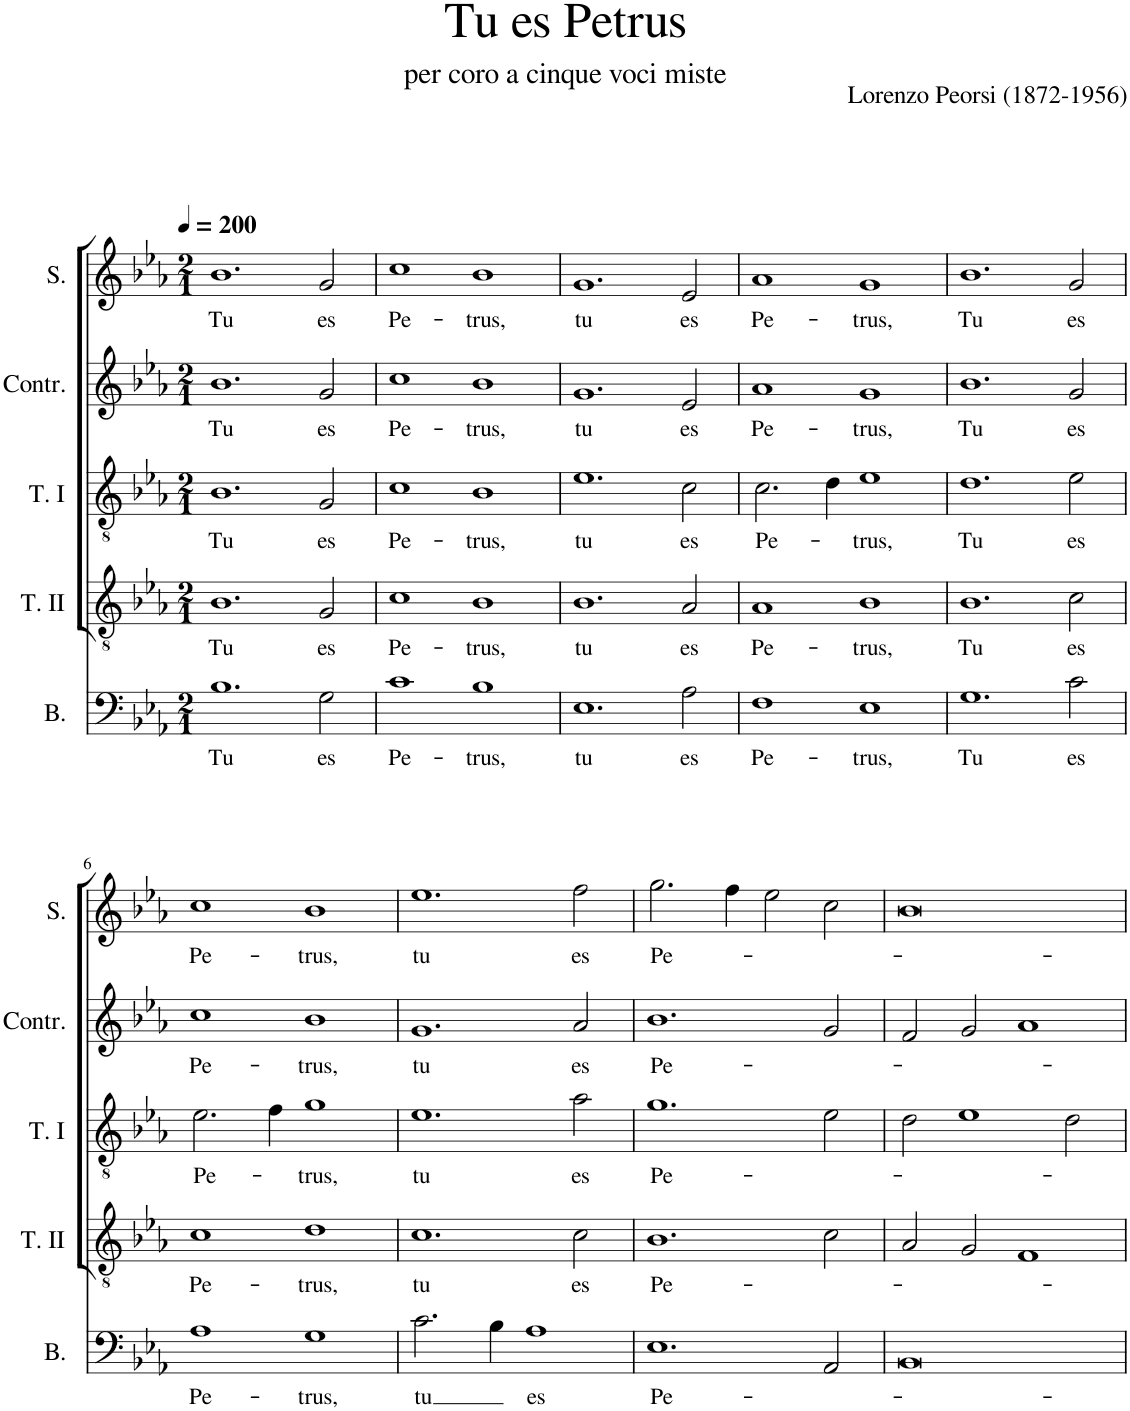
**kern	**text	**kern	**text	**kern	**text	**kern	**text	**kern	**text
*part5	*part5	*part4	*part4	*part3	*part3	*part2	*part2	*part1	*part1
*staff5	*staff5	*staff4	*staff4	*staff3	*staff3	*staff2	*staff2	*staff1	*staff1
*I"B.	*	*I"T. II	*	*I"T. I	*	*I"Contr.	*	*I"S.	*
*I'B.	*	*I'T. II	*	*I'T. I	*	*I'Contr.	*	*I'S.	*
*clefF4	*	*clefGv2	*	*clefGv2	*	*clefG2	*	*clefG2	*
*k[b-e-a-]	*	*k[b-e-a-]	*	*k[b-e-a-]	*	*k[b-e-a-]	*	*k[b-e-a-]	*
*M2/1	*	*M2/1	*	*M2/1	*	*M2/1	*	*M2/1	*
*MM200	*	*MM200	*	*MM200	*	*MM200	*	*MM200	*
=1	=1	=1	=1	=1	=1	=1	=1	=1	=1
!	!LO:LY:b	!	!LO:LY:b	!	!LO:LY:b	!	!LO:LY:b	!	!LO:LY:b
1.B-	Tu	1.B-	Tu	1.B-	Tu	1.b-	Tu	1.b-	Tu
!	!LO:LY:b	!	!LO:LY:b	!	!LO:LY:b	!	!LO:LY:b	!	!LO:LY:b
2G\	es	2G/	es	2G/	es	2g/	es	2g/	es
=2	=2	=2	=2	=2	=2	=2	=2	=2	=2
!	!LO:LY:b	!	!LO:LY:b	!	!LO:LY:b	!	!LO:LY:b	!	!LO:LY:b
1c	Pe-	1c	Pe-	1c	Pe-	1cc	Pe-	1cc	Pe-
!	!LO:LY:b	!	!LO:LY:b	!	!LO:LY:b	!	!LO:LY:b	!	!LO:LY:b
1B-	-trus,	1B-	-trus,	1B-	-trus,	1b-	-trus,	1b-	-trus,
=3	=3	=3	=3	=3	=3	=3	=3	=3	=3
!	!LO:LY:b	!	!LO:LY:b	!	!LO:LY:b	!	!LO:LY:b	!	!LO:LY:b
1.E-	tu	1.B-	tu	1.e-	tu	1.g	tu	1.g	tu
!	!LO:LY:b	!	!LO:LY:b	!	!LO:LY:b	!	!LO:LY:b	!	!LO:LY:b
2A-\	es	2A-/	es	2c\	es	2e-/	es	2e-/	es
=4	=4	=4	=4	=4	=4	=4	=4	=4	=4
!	!LO:LY:b	!	!LO:LY:b	!	!LO:LY:b	!	!LO:LY:b	!	!LO:LY:b
1F	Pe-	1A-	Pe-	2.c\	Pe-	1a-	Pe-	1a-	Pe-
.	.	.	.	4d\	.	.	.	.	.
!	!LO:LY:b	!	!LO:LY:b	!	!LO:LY:b	!	!LO:LY:b	!	!LO:LY:b
1E-	-trus,	1B-	-trus,	1e-	-trus,	1g	-trus,	1g	-trus,
=5	=5	=5	=5	=5	=5	=5	=5	=5	=5
!	!LO:LY:b	!	!LO:LY:b	!	!LO:LY:b	!	!LO:LY:b	!	!LO:LY:b
1.G	Tu	1.B-	Tu	1.d	Tu	1.b-	Tu	1.b-	Tu
!	!LO:LY:b	!	!LO:LY:b	!	!LO:LY:b	!	!LO:LY:b	!	!LO:LY:b
2c\	es	2c\	es	2e-\	es	2g/	es	2g/	es
!!LO:LB:g=z
=6	=6	=6	=6	=6	=6	=6	=6	=6	=6
!	!LO:LY:b	!	!LO:LY:b	!	!LO:LY:b	!	!LO:LY:b	!	!LO:LY:b
1A-	Pe-	1c	Pe-	2.e-\	Pe-	1cc	Pe-	1cc	Pe-
.	.	.	.	4f\	.	.	.	.	.
!	!LO:LY:b	!	!LO:LY:b	!	!LO:LY:b	!	!LO:LY:b	!	!LO:LY:b
1G	-trus,	1d	-trus,	1g	-trus,	1b-	-trus,	1b-	-trus,
=7	=7	=7	=7	=7	=7	=7	=7	=7	=7
!	!LO:LY:b	!	!LO:LY:b	!	!LO:LY:b	!	!LO:LY:b	!	!LO:LY:b
2.c\	tu	1.c	tu	1.e-	tu	1.g	tu	1.ee-	tu
4B-\	.	.	.	.	.	.	.	.	.
!	!LO:LY:b	!	!	!	!	!	!	!	!
1A-	es	.	.	.	.	.	.	.	.
!	!	!	!LO:LY:b	!	!LO:LY:b	!	!LO:LY:b	!	!LO:LY:b
.	.	2c\	es	2a-\	es	2a-/	es	2ff\	es
=8	=8	=8	=8	=8	=8	=8	=8	=8	=8
!	!LO:LY:b	!	!LO:LY:b	!	!LO:LY:b	!	!LO:LY:b	!	!LO:LY:b
1.E-	Pe-	1.B-	Pe-	1.g	Pe-	1.b-	Pe-	2.gg\	Pe-
.	.	.	.	.	.	.	.	4ff\	.
.	.	.	.	.	.	.	.	2ee-\	.
2AA-/	.	2c\	.	2e-\	.	2g/	.	2cc\	.
=9	=9	=9	=9	=9	=9	=9	=9	=9	=9
0BB-	.	2A-/	.	2d\	.	2f/	.	0b-	.
.	.	2G/	.	1e-	.	2g/	.	.	.
.	.	1F	.	.	.	1a-	.	.	.
.	.	.	.	2d\	.	.	.	.	.
=	=	=	=	=	=	=	=	=	=
*-	*-	*-	*-	*-	*-	*-	*-	*-	*-
